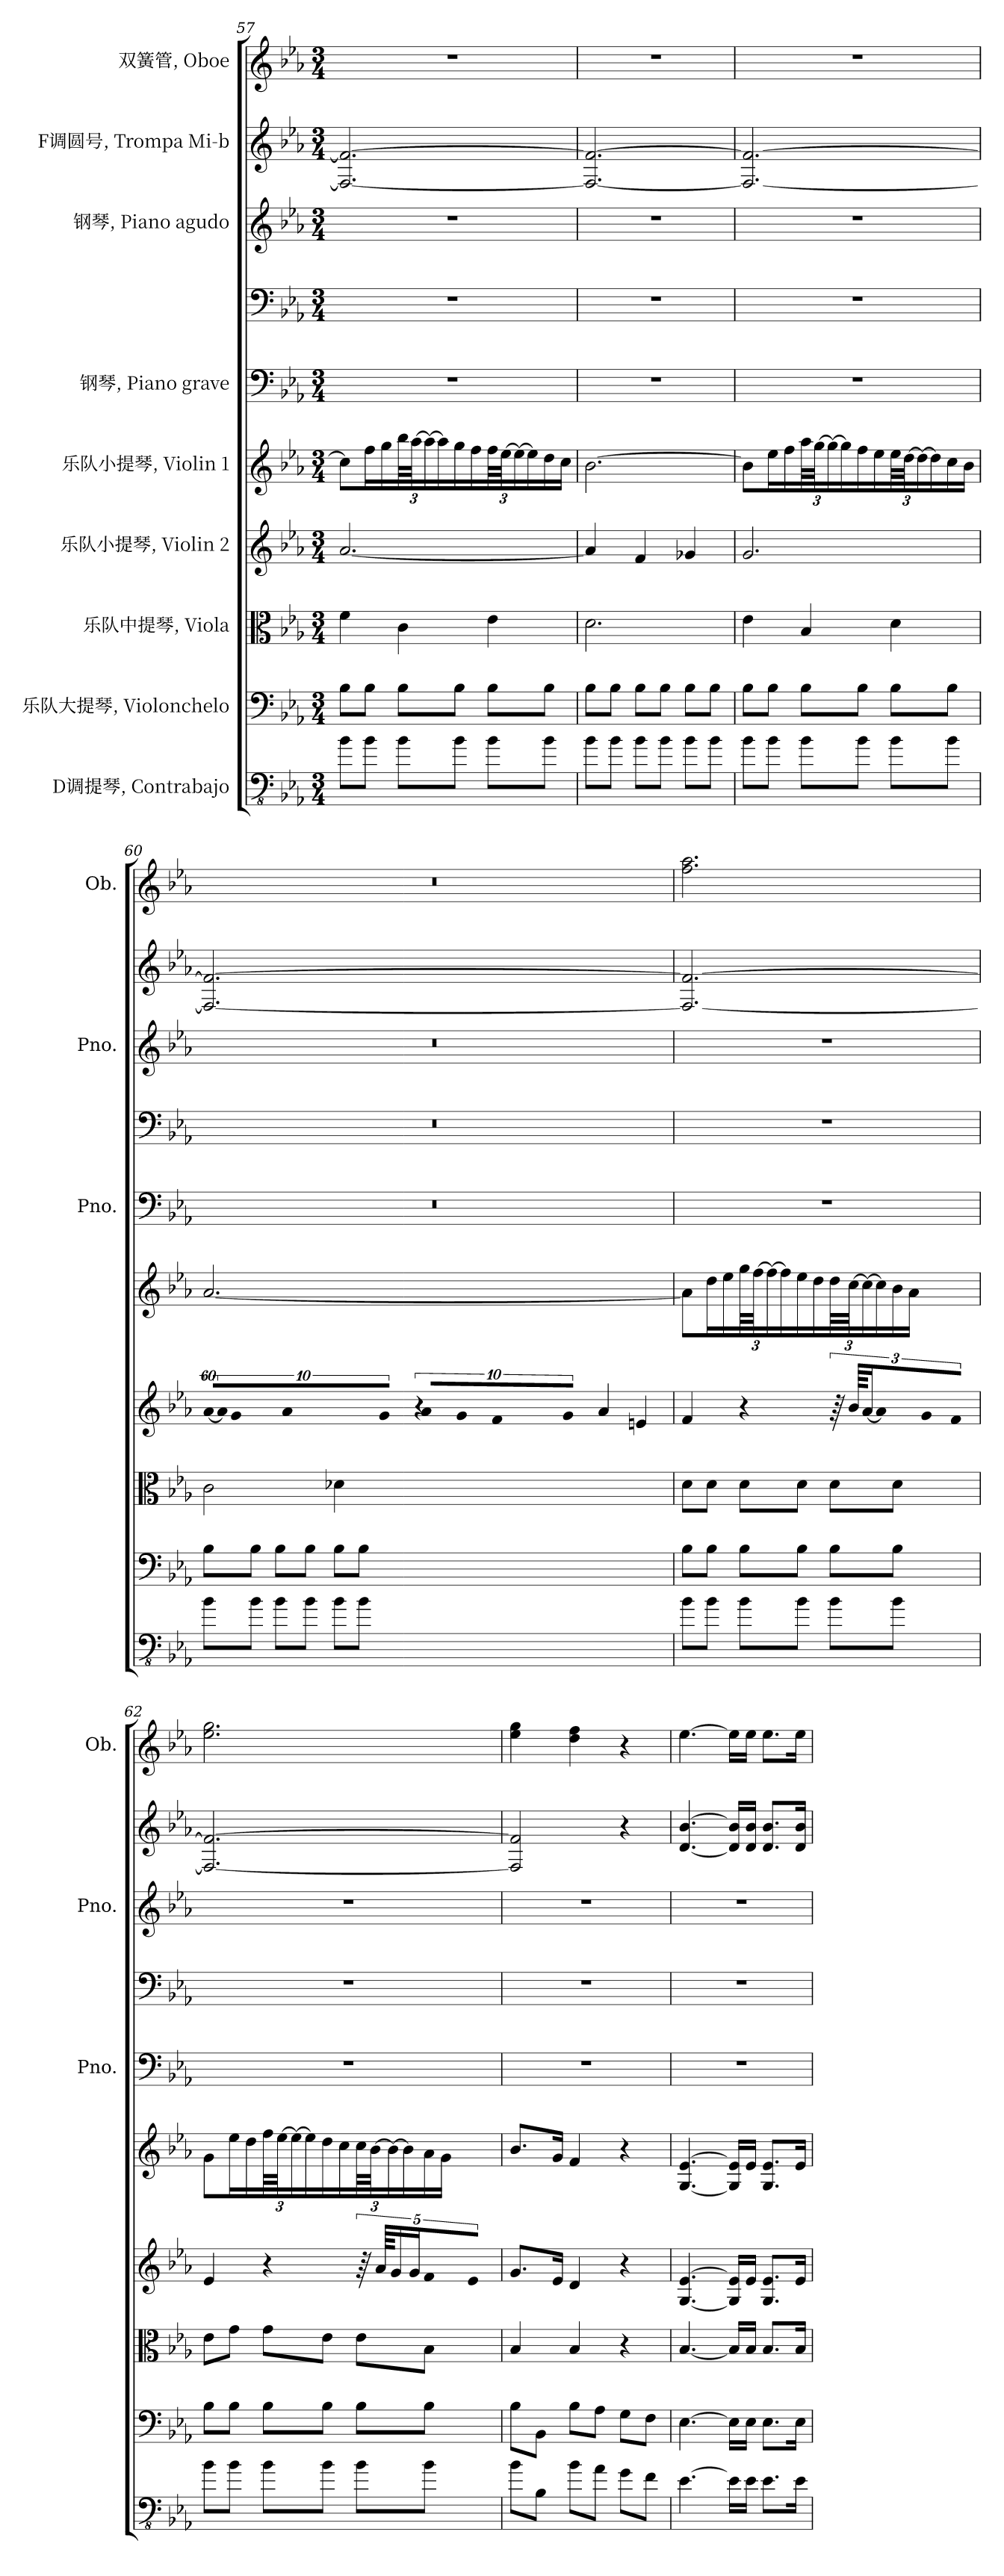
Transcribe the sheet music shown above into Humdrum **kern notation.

**kern	**kern	**kern	**kern	**kern	**kern	**kern	**kern	**kern	**kern
*part9	*part8	*part7	*part6	*part5	*part4	*part4	*part3	*part2	*part1
*staff10	*staff9	*staff8	*staff7	*staff6	*staff5	*staff4	*staff3	*staff2	*staff1
*I"D调提琴, Contrabajo	*I"乐队大提琴, Violonchelo	*I"乐队中提琴, Viola	*I"乐队小提琴, Violin 2	*I"乐队小提琴, Violin 1	*I"钢琴, Piano grave	*	*I"钢琴, Piano agudo	*I"F调圆号, Trompa Mi-b	*I"双簧管, Oboe
*	*	*	*	*	*I'Pno.	*	*I'Pno.	*	*I'Ob.
!!LO:PB:g=z
*clefFv4	*clefF4	*clefC3	*clefG2	*clefG2	*clefF4	*clefF4	*clefG2	*clefG2	*clefG2
*ITrd7c12	*	*	*	*	*	*	*	*ITrd4c7	*
*k[b-e-a-]	*k[b-e-a-]	*k[b-e-a-]	*k[b-e-a-]	*k[b-e-a-]	*k[b-e-a-]	*k[b-e-a-]	*k[b-e-a-]	*k[b-e-a-d-]	*k[b-e-a-]
*M3/4	*M3/4	*M3/4	*M3/4	*M3/4	*M3/4	*M3/4	*M3/4	*M3/4	*M3/4
=57	=57	=57	=57	=57	=57	=57	=57	=57	=57
8BB-\L	8B-\L	4f\	[2.a-/	8cc\L]	2.r	2.r	2.r	2.BB-/_ 2.B-/_	2.r
8BB-\J	8B-\J	.	.	16ff\L	.	.	.	.	.
.	.	.	.	16gg\	.	.	.	.	.
*	*	*	*	*Xbrackettup	*	*	*	*	*
8BB-\L	8B-\L	4c\	.	96bb-\LL	.	.	.	.	.
.	.	.	.	[96aa-\JJ	.	.	.	.	.
.	.	.	.	24aa-\_	.	.	.	.	.
.	.	.	.	16aa-\]	.	.	.	.	.
8BB-\J	8B-\J	.	.	16gg\	.	.	.	.	.
.	.	.	.	16ff\	.	.	.	.	.
8BB-\L	8B-\L	4e-\	.	96ff\LL	.	.	.	.	.
.	.	.	.	[96ee-\JJ	.	.	.	.	.
.	.	.	.	24ee-\_	.	.	.	.	.
.	.	.	.	16ee-\]	.	.	.	.	.
8BB-\J	8B-\J	.	.	16dd\	.	.	.	.	.
.	.	.	.	16cc\JJ	.	.	.	.	.
=58	=58	=58	=58	=58	=58	=58	=58	=58	=58
8BB-\L	8B-\L	2.d\	4a-/]	[2.b-\	2.r	2.r	2.r	2.BB-/_ 2.B-/_	2.r
8BB-\J	8B-\J	.	.	.	.	.	.	.	.
8BB-\L	8B-\L	.	4f/	.	.	.	.	.	.
8BB-\J	8B-\J	.	.	.	.	.	.	.	.
8BB-\L	8B-\L	.	4g-X/	.	.	.	.	.	.
8BB-\J	8B-\J	.	.	.	.	.	.	.	.
=59	=59	=59	=59	=59	=59	=59	=59	=59	=59
8BB-\L	8B-\L	4e-\	2.g/	8b-\L]	2.r	2.r	2.r	2.BB-/_ 2.B-/_	2.r
8BB-\J	8B-\J	.	.	16ee-\L	.	.	.	.	.
.	.	.	.	16ff\	.	.	.	.	.
8BB-\L	8B-\L	4B-/	.	96aa-\LL	.	.	.	.	.
.	.	.	.	[96gg\JJ	.	.	.	.	.
.	.	.	.	24gg\_	.	.	.	.	.
.	.	.	.	16gg\]	.	.	.	.	.
8BB-\J	8B-\J	.	.	16ff\	.	.	.	.	.
.	.	.	.	16ee-\	.	.	.	.	.
8BB-\L	8B-\L	4d\	.	96ee-\LL	.	.	.	.	.
.	.	.	.	[96dd\JJ	.	.	.	.	.
.	.	.	.	24dd\_	.	.	.	.	.
.	.	.	.	16dd\]	.	.	.	.	.
8BB-\J	8B-\J	.	.	16cc\	.	.	.	.	.
.	.	.	.	16b-\JJ	.	.	.	.	.
!!LO:PB:g=z
=60	=60	=60	=60	=60	=60	=60	=60	=60	=60
!	!	!	!LO:N:vis=32	!	!	!	!	!	!
8BB-\L	8B-\L	2c\	[1920%53a-/LLL	[2.a-/	2.r	2.r	2.r	2.BB-/_ 2.B-/_	2.r
!	!	!	!LO:N:vis=64	!	!	!	!	!	!
.	.	.	640%9a-/K]	.	.	.	.	.	.
!	!	!	!LO:N:vis=32	!	!	!	!	!	!
.	.	.	1920%53g/	.	.	.	.	.	.
!	!	!	!LO:N:vis=32	!	!	!	!	!	!
.	.	.	1920%53a-/	.	.	.	.	.	.
.	.	.	1920ryy	.	.	.	.	.	.
!	!	!	!LO:N:vis=32	!	!	!	!	!	!
.	.	.	1920%53g/JJJ	.	.	.	.	.	.
!	!	!	!LO:N:vis=64	!	!	!	!	!	!
8BB-\J	8B-\J	.	640%9r	.	.	.	.	.	.
!	!	!	!LO:N:vis=32	!	!	!	!	!	!
.	.	.	1920%53a-/LLL	.	.	.	.	.	.
!	!	!	!LO:N:vis=32	!	!	!	!	!	!
.	.	.	1920%53g/	.	.	.	.	.	.
!	!	!	!LO:N:vis=32	!	!	!	!	!	!
.	.	.	1920%53f/	.	.	.	.	.	.
.	.	.	1920ryy	.	.	.	.	.	.
!	!	!	!LO:N:vis=32	!	!	!	!	!	!
.	.	.	1920%53g/JJJ	.	.	.	.	.	.
8BB-\L	8B-\L	.	4a-/	.	.	.	.	.	.
8BB-\J	8B-\J	.	.	.	.	.	.	.	.
8BB-\L	8B-\L	4d-X\	4en/	.	.	.	.	.	.
8BB-\J	8B-\J	.	.	.	.	.	.	.	.
=61	=61	=61	=61	=61	=61	=61	=61	=61	=61
8BB-\L	8B-\L	8d\L	4f/	8a-\L]	2.r	2.r	2.r	2.BB-/_ 2.B-/_	2.ff\ 2.aa-\
8BB-\J	8B-\J	8d\J	.	16dd\L	.	.	.	.	.
.	.	.	.	16ee-\	.	.	.	.	.
8BB-\L	8B-\L	8d\L	4r	96gg\LL	.	.	.	.	.
.	.	.	.	[96ff\JJ	.	.	.	.	.
.	.	.	.	24ff\_	.	.	.	.	.
.	.	.	.	16ff\]	.	.	.	.	.
8BB-\J	8B-\J	8d\J	.	16ee-\	.	.	.	.	.
.	.	.	.	16dd\	.	.	.	.	.
8BB-\L	8B-\L	8d\L	96r	96dd\LL	.	.	.	.	.
.	.	.	96b-/KKLL	[96cc\JJ	.	.	.	.	.
.	.	.	[24a-/	24cc\_	.	.	.	.	.
.	.	.	16a-/]	16cc\]	.	.	.	.	.
8BB-\J	8B-\J	8d\J	16g/	16b-\	.	.	.	.	.
.	.	.	16f/JJ	16a-\JJ	.	.	.	.	.
!!LO:PB:g=z
=62	=62	=62	=62	=62	=62	=62	=62	=62	=62
8BB-\L	8B-\L	8e-\L	4e-/	8g\L	2.r	2.r	2.r	2.BB-/_ 2.B-/_	2.ee-\ 2.gg\
8BB-\J	8B-\J	8g\J	.	16ee-\L	.	.	.	.	.
.	.	.	.	16dd\	.	.	.	.	.
8BB-\L	8B-\L	8g\L	4r	96ff\LL	.	.	.	.	.
.	.	.	.	[96ee-\JJ	.	.	.	.	.
.	.	.	.	24ee-\_	.	.	.	.	.
.	.	.	.	16ee-\]	.	.	.	.	.
8BB-\J	8B-\J	8e-\J	.	16dd\	.	.	.	.	.
.	.	.	.	16cc\	.	.	.	.	.
8BB-\L	8B-\L	8e-\L	80r	96cc\LL	.	.	.	.	.
.	.	.	.	[96b-\JJ	.	.	.	.	.
.	.	.	80a-/KKLL	.	.	.	.	.	.
.	.	.	.	24b-\_	.	.	.	.	.
.	.	.	20g/	.	.	.	.	.	.
.	.	.	.	16b-\]	.	.	.	.	.
.	.	.	20g/	.	.	.	.	.	.
8BB-\J	8B-\J	8B-\J	16f/	16a-\	.	.	.	.	.
.	.	.	16e-/JJ	16g\JJ	.	.	.	.	.
=63	=63	=63	=63	=63	=63	=63	=63	=63	=63
8BB-\L	8B-\L	4B-/	8.g/L	8.b-/L	2.r	2.r	2.r	2BB-/] 2B-/]	4ee-\ 4gg\
8BBB-\J	8BB-\J	.	.	.	.	.	.	.	.
.	.	.	16e-/Jk	16g/Jk	.	.	.	.	.
8BB-\L	8B-\L	4B-/	4d/	4f/	.	.	.	.	4dd\ 4ff\
8AA-\J	8A-\J	.	.	.	.	.	.	.	.
8GG\L	8G\L	4r	4r	4r	.	.	.	4r	4r
8FF\J	8F\J	.	.	.	.	.	.	.	.
=64	=64	=64	=64	=64	=64	=64	=64	=64	=64
*	*	*	*	*	*	*	*	*	*MM147
[4.EE-\	[4.E-\	[4.B-/	[4.G/ [4.e-/	[4.G/ [4.e-/	2.r	2.r	2.r	[4.G/ [4.e-/	[4.ee-\
16EE-\LL]	16E-\LL]	16B-/LL]	16G/] 16e-/]LL	16G/] 16e-/]LL	.	.	.	16G/] 16e-/]LL	16ee-\LL]
16EE-\JJ	16E-\JJ	16B-/JJ	16e-/JJ	16e-/JJ	.	.	.	16G/ 16e-/JJ	16ee-\JJ
8.EE-\L	8.E-\L	8.B-/L	8.G/ 8.e-/L	8.G/ 8.e-/L	.	.	.	8.G/ 8.e-/L	8.ee-\L
16EE-\Jk	16E-\Jk	16B-/Jk	16e-/Jk	16e-/Jk	.	.	.	16G/ 16e-/Jk	16ee-\Jk
=	=	=	=	=	=	=	=	=	=
*-	*-	*-	*-	*-	*-	*-	*-	*-	*-
